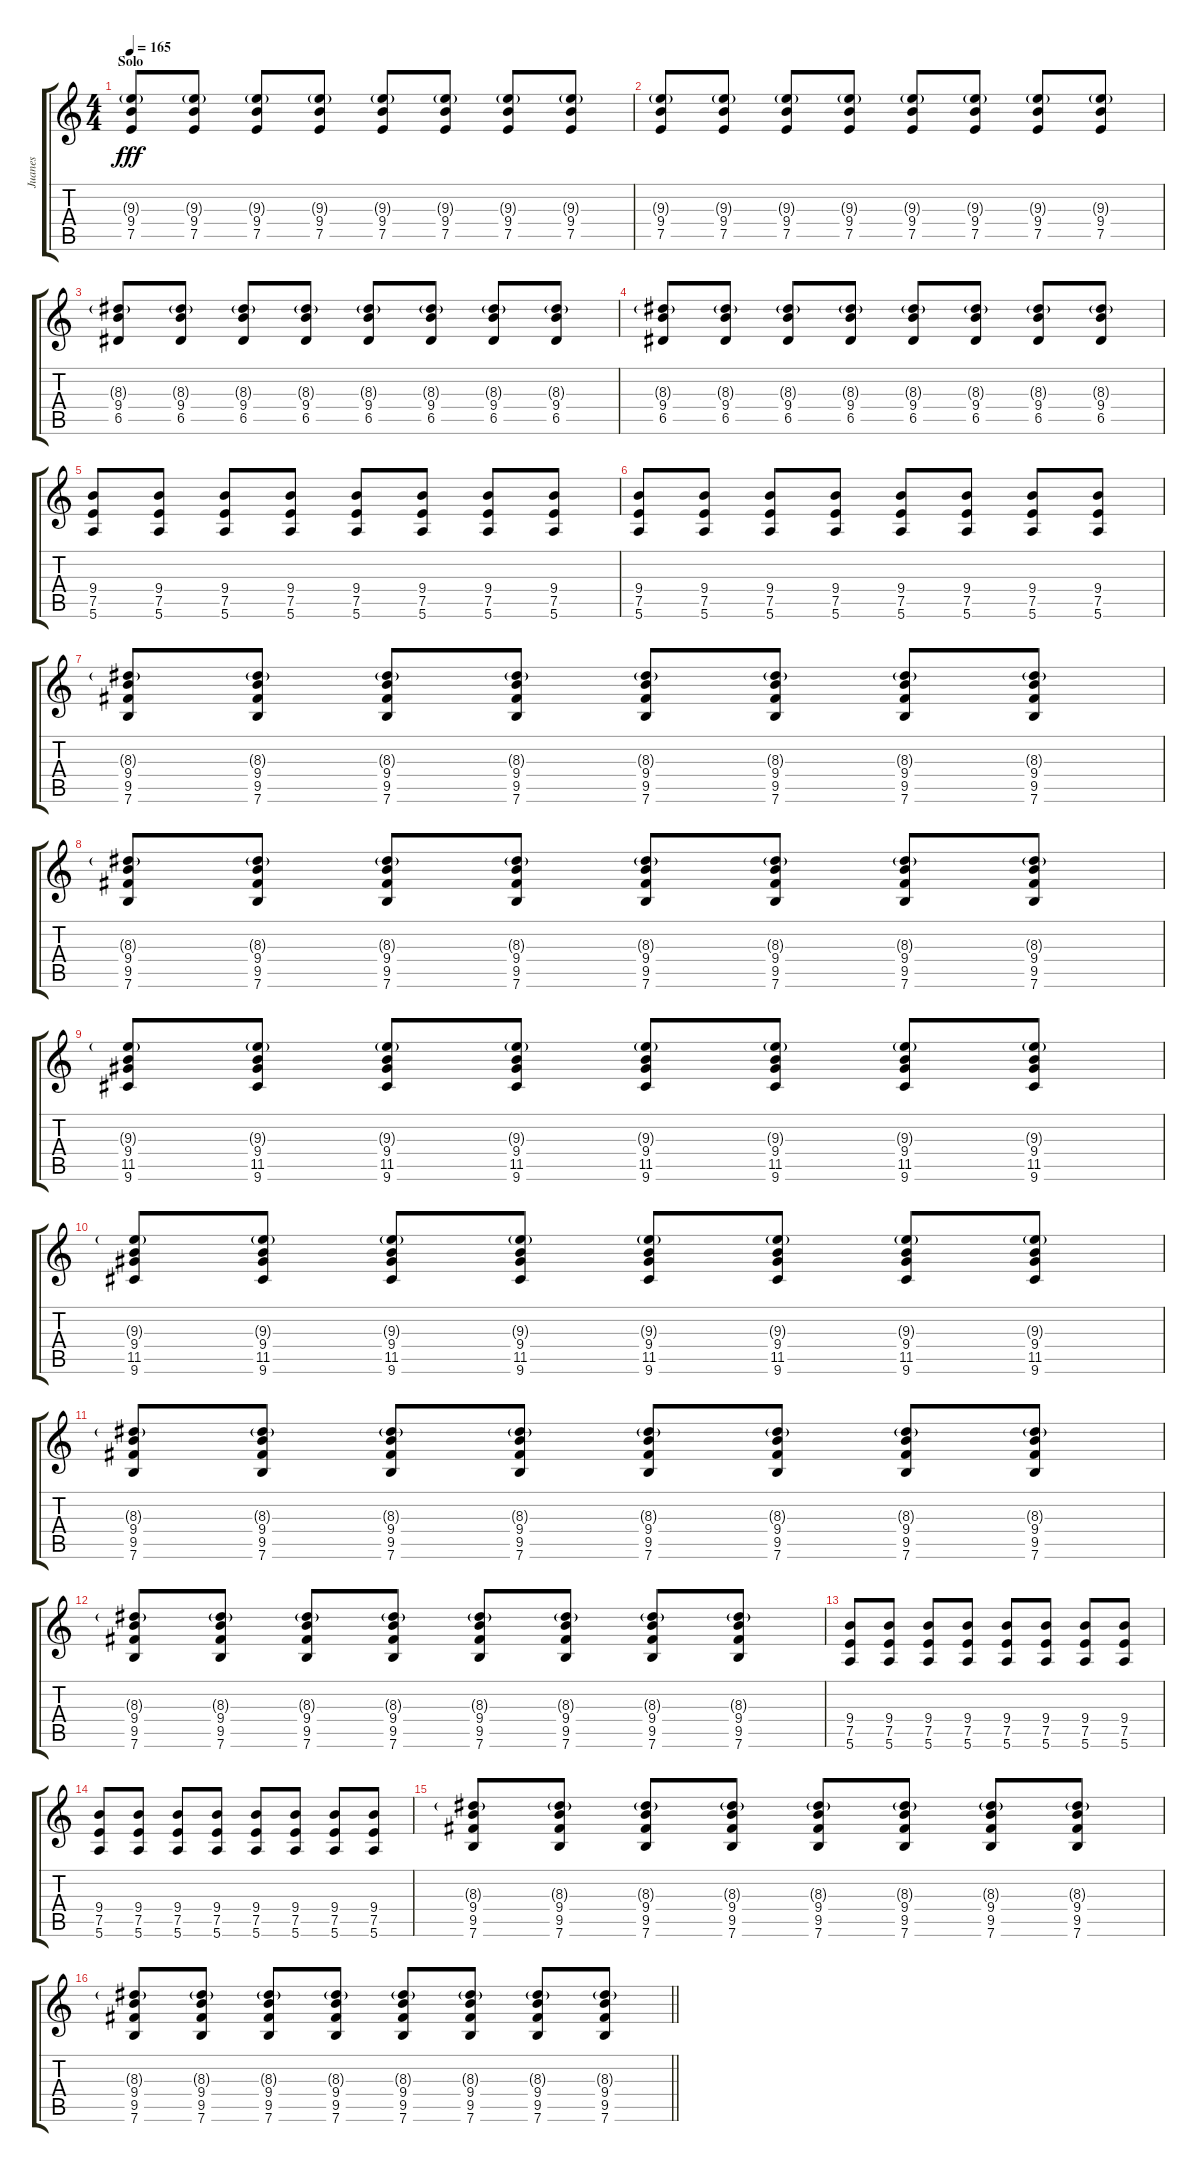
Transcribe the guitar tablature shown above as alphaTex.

\track ("Juanes" "Juanes") {instrument electricguitarclean}
\staff {score tabs}
\tuning (E4 B3 G3 D3 A2 E2) {hide}
\ts (4 4)
\section ("" "Solo")
\tempo 165
\clef g2
\ks c
(9.3{g} 9.4 7.5).8{dy fff} (9.3{g} 9.4 7.5).8 (9.3{g} 9.4 7.5).8 (9.3{g} 9.4 7.5).8 (9.3{g} 9.4 7.5).8 (9.3{g} 9.4 7.5).8 (9.3{g} 9.4 7.5).8 (9.3{g} 9.4 7.5).8 |
(9.3{g} 9.4 7.5).8 (9.3{g} 9.4 7.5).8 (9.3{g} 9.4 7.5).8 (9.3{g} 9.4 7.5).8 (9.3{g} 9.4 7.5).8 (9.3{g} 9.4 7.5).8 (9.3{g} 9.4 7.5).8 (9.3{g} 9.4 7.5).8 |
(8.3{g} 9.4 6.5).8 (8.3{g} 9.4 6.5).8 (8.3{g} 9.4 6.5).8 (8.3{g} 9.4 6.5).8 (8.3{g} 9.4 6.5).8 (8.3{g} 9.4 6.5).8 (8.3{g} 9.4 6.5).8 (8.3{g} 9.4 6.5).8 |
(8.3{g} 9.4 6.5).8 (8.3{g} 9.4 6.5).8 (8.3{g} 9.4 6.5).8 (8.3{g} 9.4 6.5).8 (8.3{g} 9.4 6.5).8 (8.3{g} 9.4 6.5).8 (8.3{g} 9.4 6.5).8 (8.3{g} 9.4 6.5).8 |
(9.4 7.5 5.6).8 (9.4 7.5 5.6).8 (9.4 7.5 5.6).8 (9.4 7.5 5.6).8 (9.4 7.5 5.6).8 (9.4 7.5 5.6).8 (9.4 7.5 5.6).8 (9.4 7.5 5.6).8 |
(9.4 7.5 5.6).8 (9.4 7.5 5.6).8 (9.4 7.5 5.6).8 (9.4 7.5 5.6).8 (9.4 7.5 5.6).8 (9.4 7.5 5.6).8 (9.4 7.5 5.6).8 (9.4 7.5 5.6).8 |
(8.3{g} 9.4 9.5 7.6).8 (8.3{g} 9.4 9.5 7.6).8 (8.3{g} 9.4 9.5 7.6).8 (8.3{g} 9.4 9.5 7.6).8 (8.3{g} 9.4 9.5 7.6).8 (8.3{g} 9.4 9.5 7.6).8 (8.3{g} 9.4 9.5 7.6).8 (8.3{g} 9.4 9.5 7.6).8 |
(8.3{g} 9.4 9.5 7.6).8 (8.3{g} 9.4 9.5 7.6).8 (8.3{g} 9.4 9.5 7.6).8 (8.3{g} 9.4 9.5 7.6).8 (8.3{g} 9.4 9.5 7.6).8 (8.3{g} 9.4 9.5 7.6).8 (8.3{g} 9.4 9.5 7.6).8 (8.3{g} 9.4 9.5 7.6).8 |
(9.3{g} 9.4 11.5 9.6).8 (9.3{g} 9.4 11.5 9.6).8 (9.3{g} 9.4 11.5 9.6).8 (9.3{g} 9.4 11.5 9.6).8 (9.3{g} 9.4 11.5 9.6).8 (9.3{g} 9.4 11.5 9.6).8 (9.3{g} 9.4 11.5 9.6).8 (9.3{g} 9.4 11.5 9.6).8 |
(9.3{g} 9.4 11.5 9.6).8 (9.3{g} 9.4 11.5 9.6).8 (9.3{g} 9.4 11.5 9.6).8 (9.3{g} 9.4 11.5 9.6).8 (9.3{g} 9.4 11.5 9.6).8 (9.3{g} 9.4 11.5 9.6).8 (9.3{g} 9.4 11.5 9.6).8 (9.3{g} 9.4 11.5 9.6).8 |
(8.3{g} 9.4 9.5 7.6).8 (8.3{g} 9.4 9.5 7.6).8 (8.3{g} 9.4 9.5 7.6).8 (8.3{g} 9.4 9.5 7.6).8 (8.3{g} 9.4 9.5 7.6).8 (8.3{g} 9.4 9.5 7.6).8 (8.3{g} 9.4 9.5 7.6).8 (8.3{g} 9.4 9.5 7.6).8 |
(8.3{g} 9.4 9.5 7.6).8 (8.3{g} 9.4 9.5 7.6).8 (8.3{g} 9.4 9.5 7.6).8 (8.3{g} 9.4 9.5 7.6).8 (8.3{g} 9.4 9.5 7.6).8 (8.3{g} 9.4 9.5 7.6).8 (8.3{g} 9.4 9.5 7.6).8 (8.3{g} 9.4 9.5 7.6).8 |
(9.4 7.5 5.6).8 (9.4 7.5 5.6).8 (9.4 7.5 5.6).8 (9.4 7.5 5.6).8 (9.4 7.5 5.6).8 (9.4 7.5 5.6).8 (9.4 7.5 5.6).8 (9.4 7.5 5.6).8 |
(9.4 7.5 5.6).8 (9.4 7.5 5.6).8 (9.4 7.5 5.6).8 (9.4 7.5 5.6).8 (9.4 7.5 5.6).8 (9.4 7.5 5.6).8 (9.4 7.5 5.6).8 (9.4 7.5 5.6).8 |
(8.3{g} 9.4 9.5 7.6).8 (8.3{g} 9.4 9.5 7.6).8 (8.3{g} 9.4 9.5 7.6).8 (8.3{g} 9.4 9.5 7.6).8 (8.3{g} 9.4 9.5 7.6).8 (8.3{g} 9.4 9.5 7.6).8 (8.3{g} 9.4 9.5 7.6).8 (8.3{g} 9.4 9.5 7.6).8 |
\barLineRight lightlight
(8.3{g} 9.4 9.5 7.6).8 (8.3{g} 9.4 9.5 7.6).8 (8.3{g} 9.4 9.5 7.6).8 (8.3{g} 9.4 9.5 7.6).8 (8.3{g} 9.4 9.5 7.6).8 (8.3{g} 9.4 9.5 7.6).8 (8.3{g} 9.4 9.5 7.6).8 (8.3{g} 9.4 9.5 7.6).8
